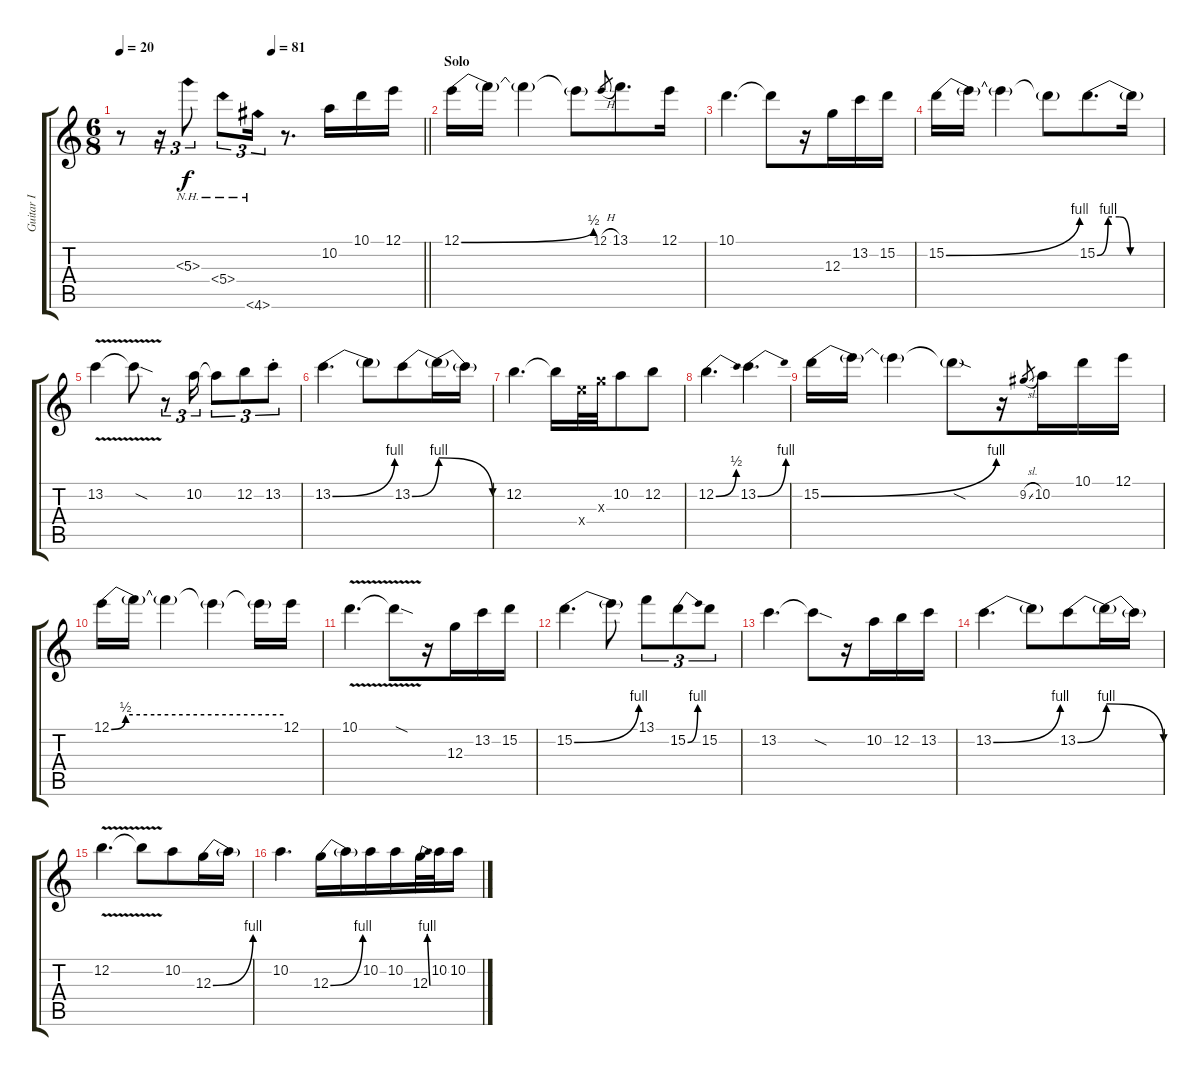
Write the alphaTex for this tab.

\track ("Guitar I" "Guitar I") {instrument distortionguitar}
\staff {score tabs}
\tuning (E4 B3 G3 D3 A2 E2) {hide}
\ts (6 8)
\tempo 20
\tempo (81 0.5)
\clef g2
\barLineRight lightlight
\ks c
r.8{dy f} r.16{tu (3 2)} 5.3{nh}.8{tu (3 2)} 5.4{nh}.8{tu (3 2)} 4.6{nh}.16{tu (3 2)} r.8{d} 10.2.16 10.1.16 12.1.16 |
\section ("" "Solo")
12.1{be (bend 0 0 60 2)}.16 12.1{t}.16 12.1{t}.4 12.1{t}.8 12.1{h}.8{gr} 13.1.8{d} 12.1.16 |
10.1.4{d} 10.1{t}.8 r.16 12.3.16 13.2.16 15.2.16 |
15.2{be (bend 0 0 60 4)}.16 15.2{t}.16 15.2{t}.4 15.2{t}.8 15.2{be (custom 0 0 10 4 20 4 30 0 60 0)}.8{d} 15.2{t}.16 |
13.2{v}.4 13.2{sod t}.8 r.8{tu (3 2)} 10.2.16{tu (3 2)} 10.2{t}.8{tu (3 2)} 12.2.8{tu (3 2)} 13.2{st}.8{tu (3 2)} |
13.2{be (bend 0 0 60 4)}.4{d} 13.2{t}.8 13.2{be (bend 0 0 60 4)}.8 13.2{be (release 0 4 60 0) t}.16 13.2{t}.16 |
12.2.4{d} 12.2{t}.16 14.4{x}.32 12.3{x}.32 10.2.8 12.2.8 |
12.2{be (bend 0 0 60 2)}.4{d} 13.2{be (bend 0 0 60 4)}.4{d} |
15.2{be (bend 0 0 60 4)}.16 15.2{t}.16 15.2{t}.4 15.2{sod t}.8 r.16 9.2{sl}.8{gr} 10.2.16 10.1.16 12.1.16 |
12.1{be (custom 0 0 5 2 10 2 15 2 60 2)}.16 12.1{t}.16 12.1{t}.4 12.1{t}.4 12.1{t}.16 12.1.16 |
10.1{v}.4{d} 10.1{sod t}.8 r.16 12.3.16 13.2.16 15.2.16 |
15.2{be (bend 0 0 60 4)}.4{d} 15.2{t}.8 13.1.8{tu (3 2)} 15.2{be (bend 0 0 60 4)}.8{tu (3 2)} 15.2.8{tu (3 2)} |
13.2.4{d} 13.2{sod t}.8 r.16 10.2.16 12.2.16 13.2.16 |
13.2{be (bend 0 0 60 4)}.4{d} 13.2{t}.8 13.2{be (bend 0 0 60 4)}.8 13.2{be (release 0 4 60 0) t}.16 13.2{t}.16 |
12.2{v}.4{d} 12.2{t}.8 10.2.8 12.3{be (bend 0 0 60 4)}.16 12.3{t}.16 |
10.2.4{d} 12.3{be (bend 0 0 60 4)}.16 12.3{t}.16 10.2.16 10.2.16 12.3{be (bend 0 0 60 4)}.32 10.2.32 10.2.16
